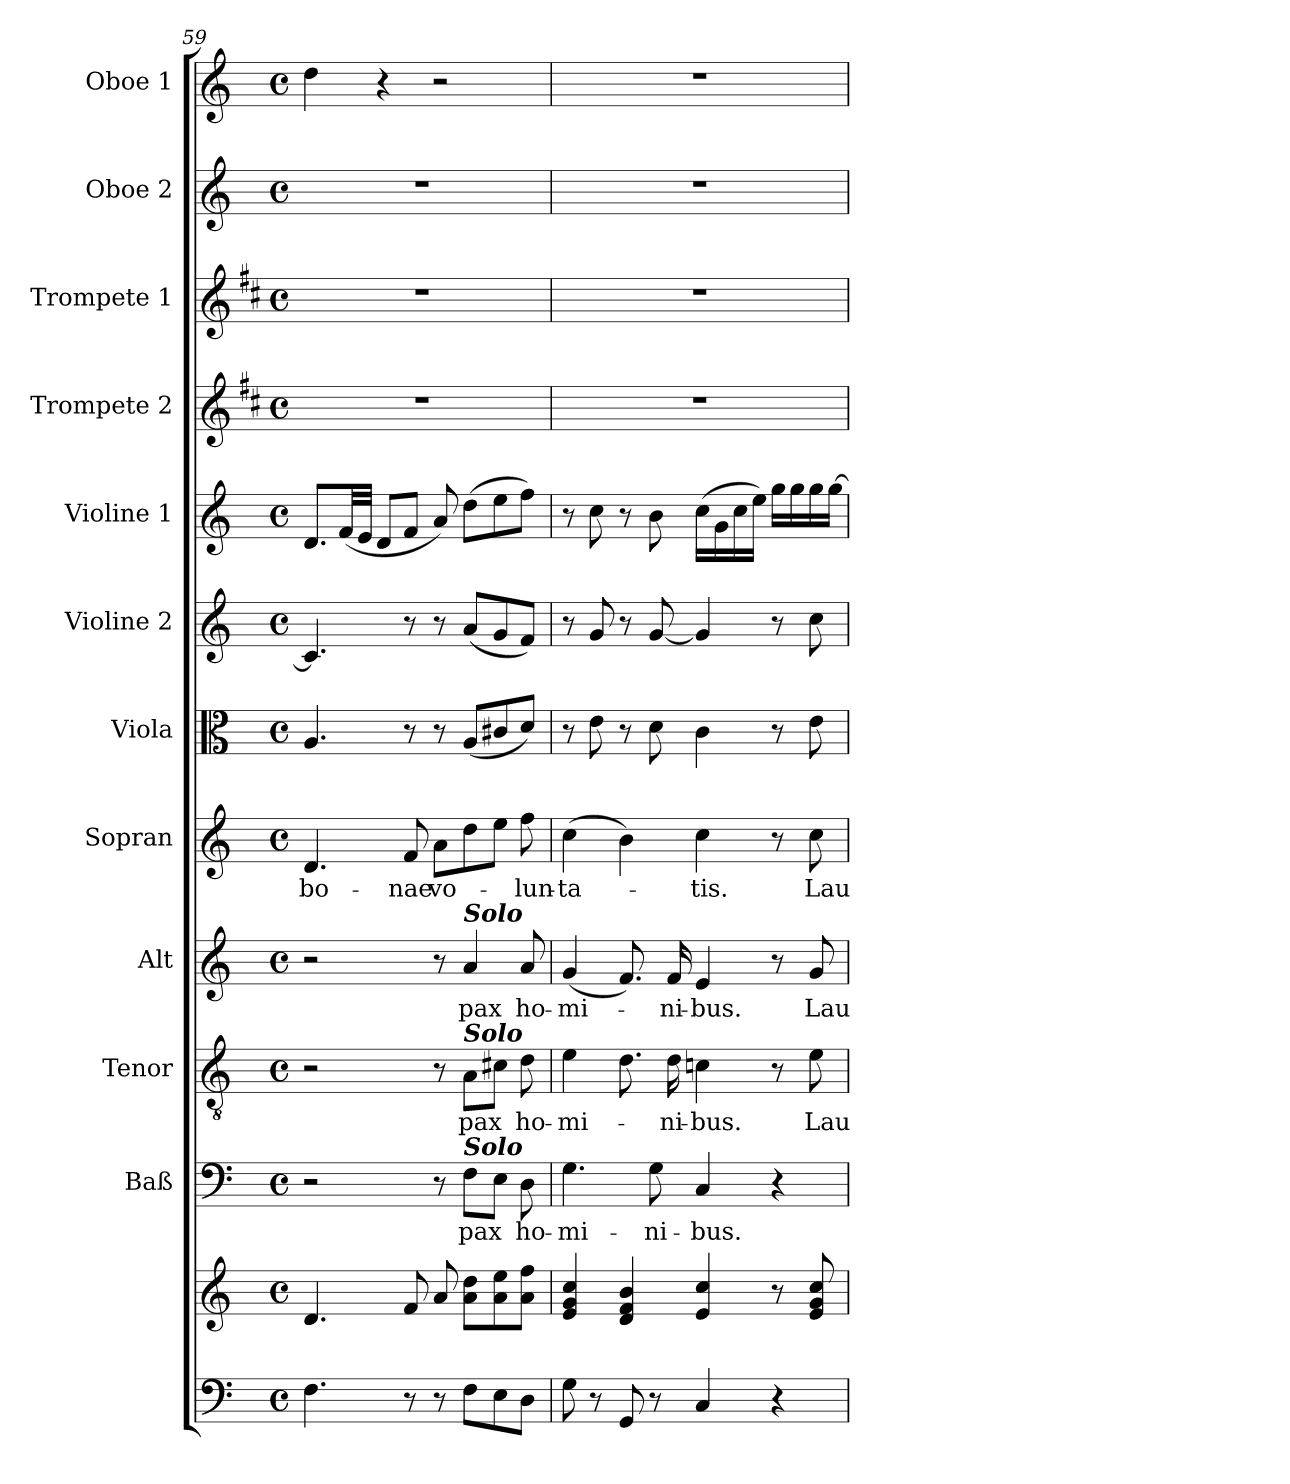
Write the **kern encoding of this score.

**kern	**kern	**kern	**text	**kern	**text	**kern	**text	**kern	**text	**kern	**kern	**kern	**kern	**kern	**kern	**kern
*part12	*part12	*part11	*part11	*part10	*part10	*part9	*part9	*part8	*part8	*part7	*part6	*part5	*part4	*part3	*part2	*part1
*staff13	*staff12	*staff11	*staff11	*staff10	*staff10	*staff9	*staff9	*staff8	*staff8	*staff7	*staff6	*staff5	*staff4	*staff3	*staff2	*staff1
*	*	*I"Baß	*	*I"Tenor	*	*I"Alt	*	*I"Sopran	*	*I"Viola	*I"Violine 2	*I"Violine 1	*I"Trompete 2	*I"Trompete 1	*I"Oboe 2	*I"Oboe 1
*	*	*I'Baß	*	*I'Ten	*	*I'Alt	*	*I'Sop	*	*I'Vla.	*I'Vln. 2	*I'Vln. 1	*I'Trp. 2	*I'Trp. 1	*I'Ob. 2	*I'Ob. 1
!!LO:PB:g=z
*clefF4	*clefG2	*clefF4	*	*clefGv2	*	*clefG2	*	*clefG2	*	*clefC3	*clefG2	*clefG2	*clefG2	*clefG2	*clefG2	*clefG2
*	*	*	*	*	*	*	*	*	*	*	*	*	*ITrd1c2	*ITrd1c2	*	*
*k[]	*k[]	*k[]	*	*k[]	*	*k[]	*	*k[]	*	*k[]	*k[]	*k[]	*k[]	*k[]	*k[]	*k[]
*C:	*C:	*C:	*	*C:	*	*C:	*	*C:	*	*C:	*C:	*C:	*C:	*C:	*C:	*C:
*M4/4	*M4/4	*M4/4	*	*M4/4	*	*M4/4	*	*M4/4	*	*M4/4	*M4/4	*M4/4	*M4/4	*M4/4	*M4/4	*M4/4
*met(c)	*met(c)	*met(c)	*	*met(c)	*	*met(c)	*	*met(c)	*	*met(c)	*met(c)	*met(c)	*met(c)	*met(c)	*met(c)	*met(c)
=59	=59	=59	=59	=59	=59	=59	=59	=59	=59	=59	=59	=59	=59	=59	=59	=59
!	!	!	!	!	!	!	!	!	!LO:LY:b	!	!	!	!	!	!	!
4.F\	4.d/	2r	.	2r	.	2r	.	4.d/	bo-	4.A/	4.c/]	8.d/L	1r	1r	1r	4dd\
.	.	.	.	.	.	.	.	.	.	.	.	(<32f/LL	.	.	.	.
.	.	.	.	.	.	.	.	.	.	.	.	32e/JJJ	.	.	.	.
.	.	.	.	.	.	.	.	.	.	.	.	8d/L	.	.	.	4r
!	!	!	!	!	!	!	!	!	!LO:LY:b	!	!	!	!	!	!	!
8r	8f/	.	.	.	.	.	.	8f/	-nae	8r	8r	8f/J	.	.	.	.
!	!	!	!	!	!	!	!	!	!LO:LY:b	!	!	!	!	!	!	!
8r	8a/	8r	.	8r	.	8r	.	8a\L	vo-	8r	8r	8a/)	.	.	.	2r
!	!	!	!	!	!	!LO:TX:a:Bi:t=Solo	!	!	!	!	!	!	!	!	!	!
!	!	!	!	!LO:TX:a:Bi:t=Solo	!	!	!	!	!	!	!	!	!	!	!	!
!	!	!LO:TX:a:Bi:t=Solo	!	!	!	!	!	!	!	!	!	!	!	!	!	!
!	!	!	!LO:LY:b	!	!LO:LY:b	!	!LO:LY:b	!	!	!	!	!	!	!	!	!
8F\L	8a\ 8dd\L	8F\L	pax	8A\L	pax	4a/	pax	8dd\	.	(<8A/L	(<8a/L	(>8dd\L	.	.	.	.
8E\	8a\ 8ee\	8E\J	.	8c#X\J	.	.	.	8ee\J	.	8c#X/	8g/	8ee\	.	.	.	.
!	!	!	!LO:LY:b	!	!LO:LY:b	!	!LO:LY:b	!	!LO:LY:b	!	!	!	!	!	!	!
8D\J	8a\ 8ff\J	8D\	ho-	8d\	ho-	8a/	ho-	8ff\	-lun-	8d/J)	8f/J)	8ff\J)	.	.	.	.
=60	=60	=60	=60	=60	=60	=60	=60	=60	=60	=60	=60	=60	=60	=60	=60	=60
!	!	!	!LO:LY:b	!	!LO:LY:b	!	!LO:LY:b	!	!LO:LY:b	!	!	!	!	!	!	!
8G\	4e/ 4g/ 4cc/	4.G\	-mi-	4e\	-mi-	(<4g/	-mi-	(>4cc\	-ta-	8r	8r	8r	1r	1r	1r	1r
8r	.	.	.	.	.	.	.	.	.	8e\	8g/	8cc\	.	.	.	.
8GG/	4d/ 4f/ 4b/	.	.	8.d\	.	8.f/)	.	4b\)	.	8r	8r	8r	.	.	.	.
!	!	!	!LO:LY:b	!	!	!	!	!	!	!	!	!	!	!	!	!
8r	.	8G\	-ni-	.	.	.	.	.	.	8d\	[8g/	8b\	.	.	.	.
!	!	!	!	!	!LO:LY:b	!	!LO:LY:b	!	!	!	!	!	!	!	!	!
.	.	.	.	16d\	-ni-	16f/	-ni-	.	.	.	.	.	.	.	.	.
!	!	!	!LO:LY:b	!	!LO:LY:b	!	!LO:LY:b	!	!LO:LY:b	!	!	!	!	!	!	!
4C/	4e/ 4cc/	4C/	-bus.	4cn\	-bus.	4e/	-bus.	4cc\	-tis.	4c\	4g/]	(>16cc\LL	.	.	.	.
.	.	.	.	.	.	.	.	.	.	.	.	16g\	.	.	.	.
.	.	.	.	.	.	.	.	.	.	.	.	16cc\	.	.	.	.
.	.	.	.	.	.	.	.	.	.	.	.	16ee\JJ)	.	.	.	.
4r	8r	4r	.	8r	.	8r	.	8r	.	8r	8r	16gg\LL	.	.	.	.
.	.	.	.	.	.	.	.	.	.	.	.	16gg\	.	.	.	.
!	!	!	!	!	!LO:LY:b	!	!LO:LY:b	!	!LO:LY:b	!	!	!	!	!	!	!
.	8e/ 8g/ 8cc/	.	.	8e\	Lau-	8g/	Lau-	8cc\	Lau-	8e\	8cc\	16gg\	.	.	.	.
.	.	.	.	.	.	.	.	.	.	.	.	[16gg\JJ	.	.	.	.
=	=	=	=	=	=	=	=	=	=	=	=	=	=	=	=	=
*-	*-	*-	*-	*-	*-	*-	*-	*-	*-	*-	*-	*-	*-	*-	*-	*-
